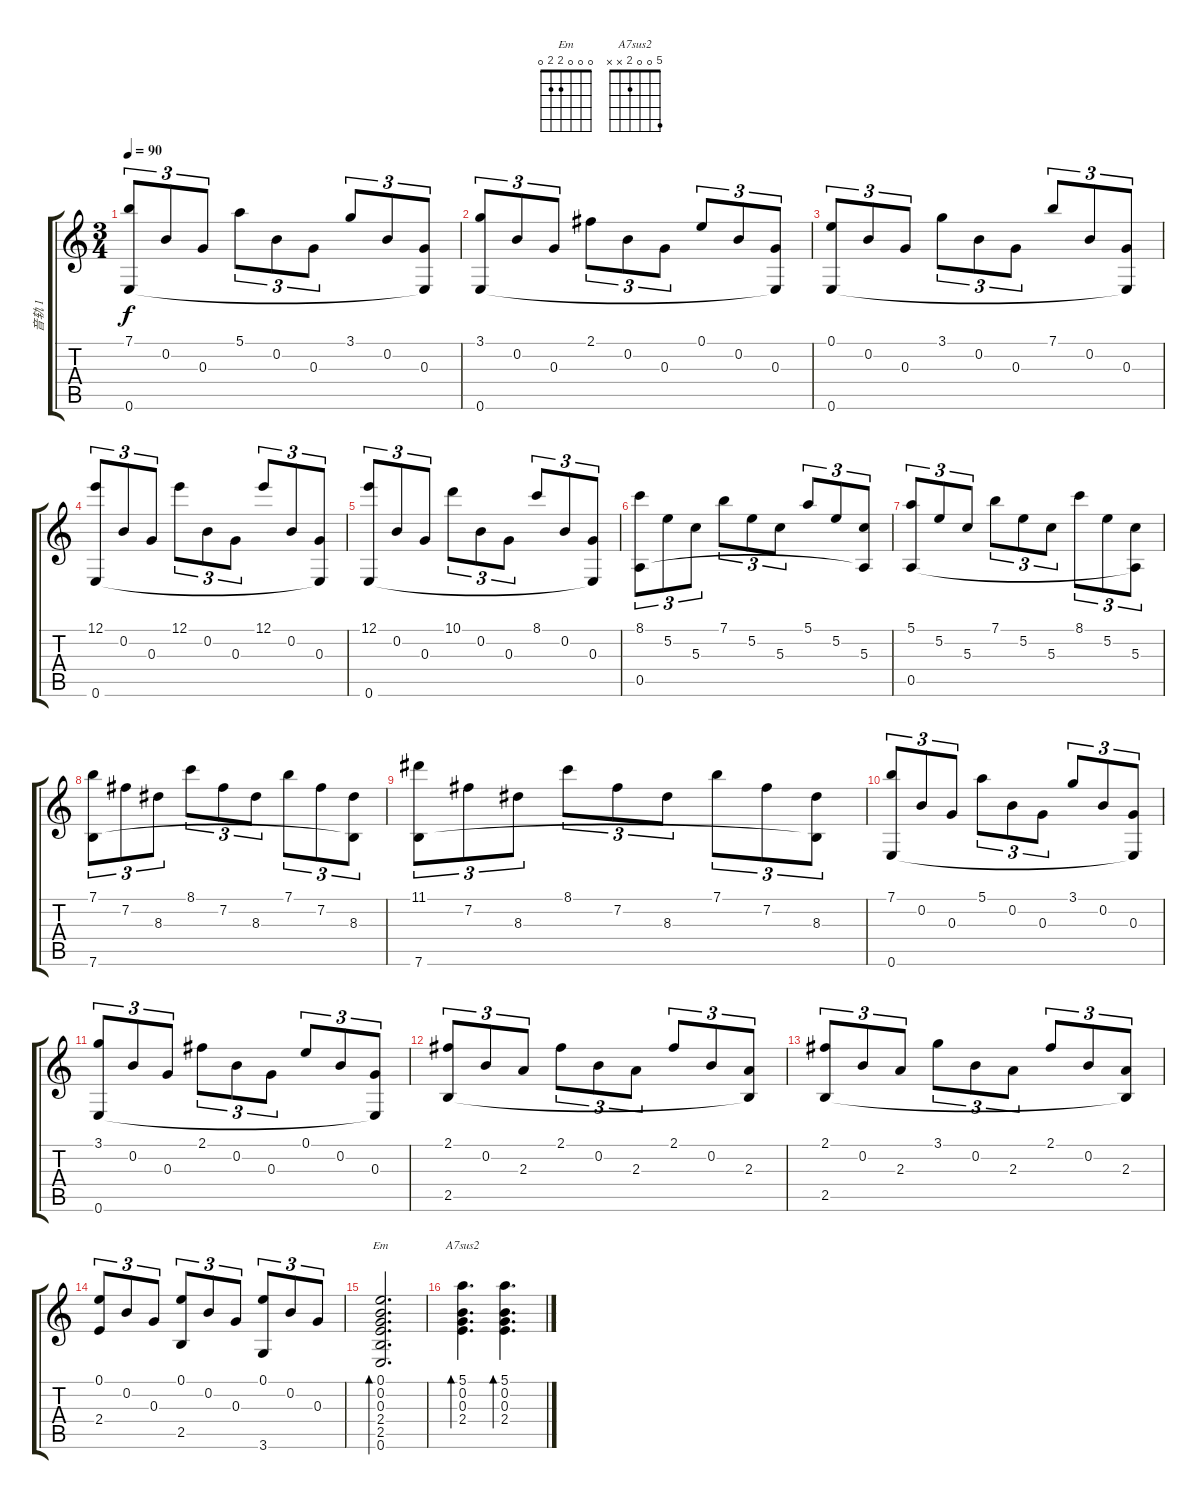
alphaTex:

\track ("音轨 1" "音轨 1") {instrument acousticguitarnylon}
\staff {score tabs}
\tuning (E4 B3 G3 D3 A2 E2) {hide}
\chord ("Em" 0 0 0 2 2 0)
\chord ("A7sus2" 5 0 0 2 x x)
\ts (3 4)
\tempo 90
\clef g2
\ks c
(7.1 0.6).8{tu (3 2) dy f} 0.2.8{tu (3 2)} 0.3.8{tu (3 2)} 5.1.8{tu (3 2)} 0.2.8{tu (3 2)} 0.3.8{tu (3 2)} 3.1.8{tu (3 2)} 0.2.8{tu (3 2)} (0.3 0.6{t}).8{tu (3 2)} |
(3.1 0.6).8{tu (3 2)} 0.2.8{tu (3 2)} 0.3.8{tu (3 2)} 2.1.8{tu (3 2)} 0.2.8{tu (3 2)} 0.3.8{tu (3 2)} 0.1.8{tu (3 2)} 0.2.8{tu (3 2)} (0.3 0.6{t}).8{tu (3 2)} |
(0.1 0.6).8{tu (3 2)} 0.2.8{tu (3 2)} 0.3.8{tu (3 2)} 3.1.8{tu (3 2)} 0.2.8{tu (3 2)} 0.3.8{tu (3 2)} 7.1.8{tu (3 2)} 0.2.8{tu (3 2)} (0.3 0.6{t}).8{tu (3 2)} |
(12.1 0.6).8{tu (3 2)} 0.2.8{tu (3 2)} 0.3.8{tu (3 2)} 12.1.8{tu (3 2)} 0.2.8{tu (3 2)} 0.3.8{tu (3 2)} 12.1.8{tu (3 2)} 0.2.8{tu (3 2)} (0.3 0.6{t}).8{tu (3 2)} |
(12.1 0.6).8{tu (3 2)} 0.2.8{tu (3 2)} 0.3.8{tu (3 2)} 10.1.8{tu (3 2)} 0.2.8{tu (3 2)} 0.3.8{tu (3 2)} 8.1.8{tu (3 2)} 0.2.8{tu (3 2)} (0.3 0.6{t}).8{tu (3 2)} |
(8.1 0.5).8{tu (3 2)} 5.2.8{tu (3 2)} 5.3.8{tu (3 2)} 7.1.8{tu (3 2)} 5.2.8{tu (3 2)} 5.3.8{tu (3 2)} 5.1.8{tu (3 2)} 5.2.8{tu (3 2)} (5.3 0.5{t}).8{tu (3 2)} |
(5.1 0.5).8{tu (3 2)} 5.2.8{tu (3 2)} 5.3.8{tu (3 2)} 7.1.8{tu (3 2)} 5.2.8{tu (3 2)} 5.3.8{tu (3 2)} 8.1.8{tu (3 2)} 5.2.8{tu (3 2)} (5.3 0.5{t}).8{tu (3 2)} |
(7.1 7.6).8{tu (3 2)} 7.2.8{tu (3 2)} 8.3.8{tu (3 2)} 8.1.8{tu (3 2)} 7.2.8{tu (3 2)} 8.3.8{tu (3 2)} 7.1.8{tu (3 2)} 7.2.8{tu (3 2)} (8.3 7.6{t}).8{tu (3 2)} |
(11.1 7.6).8{tu (3 2)} 7.2.8{tu (3 2)} 8.3.8{tu (3 2)} 8.1.8{tu (3 2)} 7.2.8{tu (3 2)} 8.3.8{tu (3 2)} 7.1.8{tu (3 2)} 7.2.8{tu (3 2)} (8.3 7.6{t}).8{tu (3 2)} |
(7.1 0.6).8{tu (3 2)} 0.2.8{tu (3 2)} 0.3.8{tu (3 2)} 5.1.8{tu (3 2)} 0.2.8{tu (3 2)} 0.3.8{tu (3 2)} 3.1.8{tu (3 2)} 0.2.8{tu (3 2)} (0.3 0.6{t}).8{tu (3 2)} |
(3.1 0.6).8{tu (3 2)} 0.2.8{tu (3 2)} 0.3.8{tu (3 2)} 2.1.8{tu (3 2)} 0.2.8{tu (3 2)} 0.3.8{tu (3 2)} 0.1.8{tu (3 2)} 0.2.8{tu (3 2)} (0.3 0.6{t}).8{tu (3 2)} |
(2.1 2.5).8{tu (3 2)} 0.2.8{tu (3 2)} 2.3.8{tu (3 2)} 2.1.8{tu (3 2)} 0.2.8{tu (3 2)} 2.3.8{tu (3 2)} 2.1.8{tu (3 2)} 0.2.8{tu (3 2)} (2.3 2.5{t}).8{tu (3 2)} |
(2.1 2.5).8{tu (3 2)} 0.2.8{tu (3 2)} 2.3.8{tu (3 2)} 3.1.8{tu (3 2)} 0.2.8{tu (3 2)} 2.3.8{tu (3 2)} 2.1.8{tu (3 2)} 0.2.8{tu (3 2)} (2.3 2.5{t}).8{tu (3 2)} |
(0.1 2.4).8{tu (3 2)} 0.2.8{tu (3 2)} 0.3.8{tu (3 2)} (0.1 2.5).8{tu (3 2)} 0.2.8{tu (3 2)} 0.3.8{tu (3 2)} (0.1 3.6).8{tu (3 2)} 0.2.8{tu (3 2)} 0.3.8{tu (3 2)} |
(0.1 0.2 0.3 2.4 2.5 0.6).2{d bd 240 ch "Em"} |
(5.1 0.2 0.3 2.4).4{d bd 240 ch "A7sus2"} (5.1 0.2 0.3 2.4).4{d bd 240}
